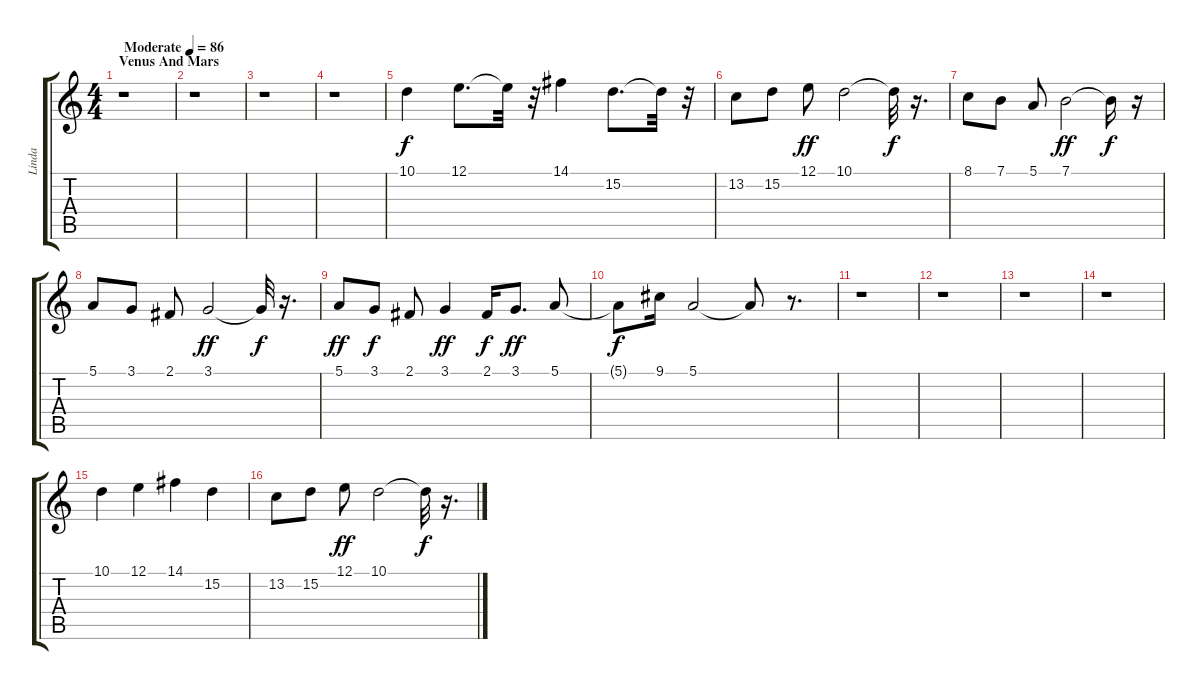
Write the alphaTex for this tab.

\track ("Linda" "Linda") {instrument acousticgrandpiano}
\staff {score tabs}
\tuning (E4 B3 G3 D3 A2 E2) {hide}
\ts (4 4)
\section ("" "Venus And Mars")
\tempo (86 "Moderate")
\clef g2
\ks c
r.1{dy f instrument acousticgrandpiano} |
r.1 |
r.1 |
r.1 |
10.1.4 12.1.8{d} 12.1{t}.32 r.32 14.1.4 15.2.8{d} 15.2{t}.32 r.32 |
13.2.8 15.2.8 12.1.8{dy ff} 10.1.2 10.1{t}.32{dy f} r.16{d} |
8.1.8 7.1.8 5.1.8 7.1.2{dy ff} 7.1{t}.16{dy f} r.16 |
5.1.8 3.1.8 2.1.8 3.1.2{dy ff} 3.1{t}.32{dy f} r.16{d} |
5.1.8{dy ff} 3.1.8{dy f} 2.1.8 3.1.4{dy ff} 2.1.16{dy f} 3.1.8{d dy ff} 5.1.8 |
5.1{t}.8{dy f} 9.1.16 5.1.2 5.1{t}.8 r.8{d} |
r.1 |
r.1 |
r.1 |
r.1 |
10.1.4 12.1.4 14.1.4 15.2.4 |
13.2.8 15.2.8 12.1.8{dy ff} 10.1.2 10.1{t}.32{dy f} r.16{d}
